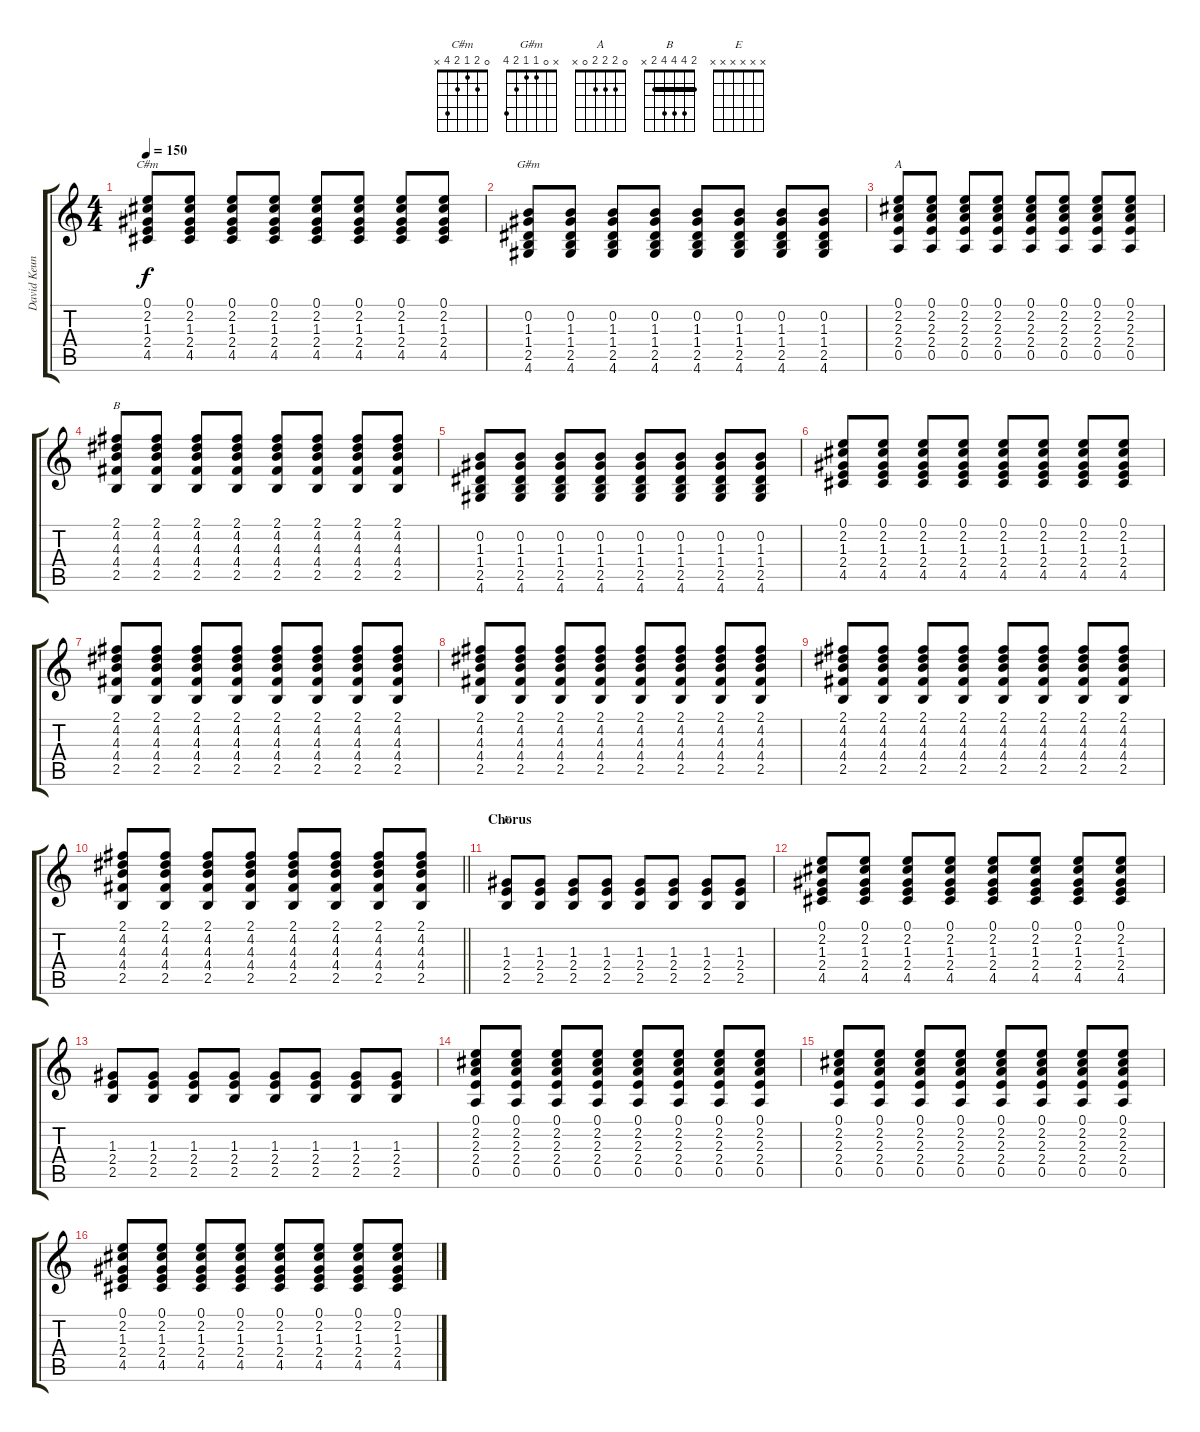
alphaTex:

\track ("David Keuning (Guitar)" "David Keun") {instrument distortionguitar}
\staff {score tabs}
\tuning (E4 B3 G3 D3 A2 E2) {hide}
\chord ("C#m" 0 2 1 2 4 x)
\chord ("G#m" x 0 1 1 2 4)
\chord ("A" 0 2 2 2 0 x)
\chord ("B" 2 4 4 4 2 x) {barre 2}
\chord ("E" x x x x x x)
\ts (4 4)
\tempo 150
\clef g2
\ks c
(0.1 2.2 1.3 2.4 4.5).8{ch "C#m" dy f} (0.1 2.2 1.3 2.4 4.5).8 (0.1 2.2 1.3 2.4 4.5).8 (0.1 2.2 1.3 2.4 4.5).8 (0.1 2.2 1.3 2.4 4.5).8 (0.1 2.2 1.3 2.4 4.5).8 (0.1 2.2 1.3 2.4 4.5).8 (0.1 2.2 1.3 2.4 4.5).8 |
(0.2 1.3 1.4 2.5 4.6).8{ch "G#m"} (0.2 1.3 1.4 2.5 4.6).8 (0.2 1.3 1.4 2.5 4.6).8 (0.2 1.3 1.4 2.5 4.6).8 (0.2 1.3 1.4 2.5 4.6).8 (0.2 1.3 1.4 2.5 4.6).8 (0.2 1.3 1.4 2.5 4.6).8 (0.2 1.3 1.4 2.5 4.6).8 |
(0.1 2.2 2.3 2.4 0.5).8{ch "A"} (0.1 2.2 2.3 2.4 0.5).8 (0.1 2.2 2.3 2.4 0.5).8 (0.1 2.2 2.3 2.4 0.5).8 (0.1 2.2 2.3 2.4 0.5).8 (0.1 2.2 2.3 2.4 0.5).8 (0.1 2.2 2.3 2.4 0.5).8 (0.1 2.2 2.3 2.4 0.5).8 |
(2.1 4.2 4.3 4.4 2.5).8{ch "B"} (2.1 4.2 4.3 4.4 2.5).8 (2.1 4.2 4.3 4.4 2.5).8 (2.1 4.2 4.3 4.4 2.5).8 (2.1 4.2 4.3 4.4 2.5).8 (2.1 4.2 4.3 4.4 2.5).8 (2.1 4.2 4.3 4.4 2.5).8 (2.1 4.2 4.3 4.4 2.5).8 |
(0.2 1.3 1.4 2.5 4.6).8 (0.2 1.3 1.4 2.5 4.6).8 (0.2 1.3 1.4 2.5 4.6).8 (0.2 1.3 1.4 2.5 4.6).8 (0.2 1.3 1.4 2.5 4.6).8 (0.2 1.3 1.4 2.5 4.6).8 (0.2 1.3 1.4 2.5 4.6).8 (0.2 1.3 1.4 2.5 4.6).8 |
(0.1 2.2 1.3 2.4 4.5).8 (0.1 2.2 1.3 2.4 4.5).8 (0.1 2.2 1.3 2.4 4.5).8 (0.1 2.2 1.3 2.4 4.5).8 (0.1 2.2 1.3 2.4 4.5).8 (0.1 2.2 1.3 2.4 4.5).8 (0.1 2.2 1.3 2.4 4.5).8 (0.1 2.2 1.3 2.4 4.5).8 |
(2.1 4.2 4.3 4.4 2.5).8 (2.1 4.2 4.3 4.4 2.5).8 (2.1 4.2 4.3 4.4 2.5).8 (2.1 4.2 4.3 4.4 2.5).8 (2.1 4.2 4.3 4.4 2.5).8 (2.1 4.2 4.3 4.4 2.5).8 (2.1 4.2 4.3 4.4 2.5).8 (2.1 4.2 4.3 4.4 2.5).8 |
(2.1 4.2 4.3 4.4 2.5).8 (2.1 4.2 4.3 4.4 2.5).8 (2.1 4.2 4.3 4.4 2.5).8 (2.1 4.2 4.3 4.4 2.5).8 (2.1 4.2 4.3 4.4 2.5).8 (2.1 4.2 4.3 4.4 2.5).8 (2.1 4.2 4.3 4.4 2.5).8 (2.1 4.2 4.3 4.4 2.5).8 |
(2.1 4.2 4.3 4.4 2.5).8 (2.1 4.2 4.3 4.4 2.5).8 (2.1 4.2 4.3 4.4 2.5).8 (2.1 4.2 4.3 4.4 2.5).8 (2.1 4.2 4.3 4.4 2.5).8 (2.1 4.2 4.3 4.4 2.5).8 (2.1 4.2 4.3 4.4 2.5).8 (2.1 4.2 4.3 4.4 2.5).8 |
\barLineRight lightlight
(2.1 4.2 4.3 4.4 2.5).8 (2.1 4.2 4.3 4.4 2.5).8 (2.1 4.2 4.3 4.4 2.5).8 (2.1 4.2 4.3 4.4 2.5).8 (2.1 4.2 4.3 4.4 2.5).8 (2.1 4.2 4.3 4.4 2.5).8 (2.1 4.2 4.3 4.4 2.5).8 (2.1 4.2 4.3 4.4 2.5).8 |
\section ("" "Chorus")
(1.3 2.4 2.5).8{ch "E"} (1.3 2.4 2.5).8 (1.3 2.4 2.5).8 (1.3 2.4 2.5).8 (1.3 2.4 2.5).8 (1.3 2.4 2.5).8 (1.3 2.4 2.5).8 (1.3 2.4 2.5).8 |
(0.1 2.2 1.3 2.4 4.5).8 (0.1 2.2 1.3 2.4 4.5).8 (0.1 2.2 1.3 2.4 4.5).8 (0.1 2.2 1.3 2.4 4.5).8 (0.1 2.2 1.3 2.4 4.5).8 (0.1 2.2 1.3 2.4 4.5).8 (0.1 2.2 1.3 2.4 4.5).8 (0.1 2.2 1.3 2.4 4.5).8 |
(1.3 2.4 2.5).8 (1.3 2.4 2.5).8 (1.3 2.4 2.5).8 (1.3 2.4 2.5).8 (1.3 2.4 2.5).8 (1.3 2.4 2.5).8 (1.3 2.4 2.5).8 (1.3 2.4 2.5).8 |
(0.1 2.2 2.3 2.4 0.5).8 (0.1 2.2 2.3 2.4 0.5).8 (0.1 2.2 2.3 2.4 0.5).8 (0.1 2.2 2.3 2.4 0.5).8 (0.1 2.2 2.3 2.4 0.5).8 (0.1 2.2 2.3 2.4 0.5).8 (0.1 2.2 2.3 2.4 0.5).8 (0.1 2.2 2.3 2.4 0.5).8 |
(0.1 2.2 2.3 2.4 0.5).8 (0.1 2.2 2.3 2.4 0.5).8 (0.1 2.2 2.3 2.4 0.5).8 (0.1 2.2 2.3 2.4 0.5).8 (0.1 2.2 2.3 2.4 0.5).8 (0.1 2.2 2.3 2.4 0.5).8 (0.1 2.2 2.3 2.4 0.5).8 (0.1 2.2 2.3 2.4 0.5).8 |
(0.1 2.2 1.3 2.4 4.5).8 (0.1 2.2 1.3 2.4 4.5).8 (0.1 2.2 1.3 2.4 4.5).8 (0.1 2.2 1.3 2.4 4.5).8 (0.1 2.2 1.3 2.4 4.5).8 (0.1 2.2 1.3 2.4 4.5).8 (0.1 2.2 1.3 2.4 4.5).8 (0.1 2.2 1.3 2.4 4.5).8
